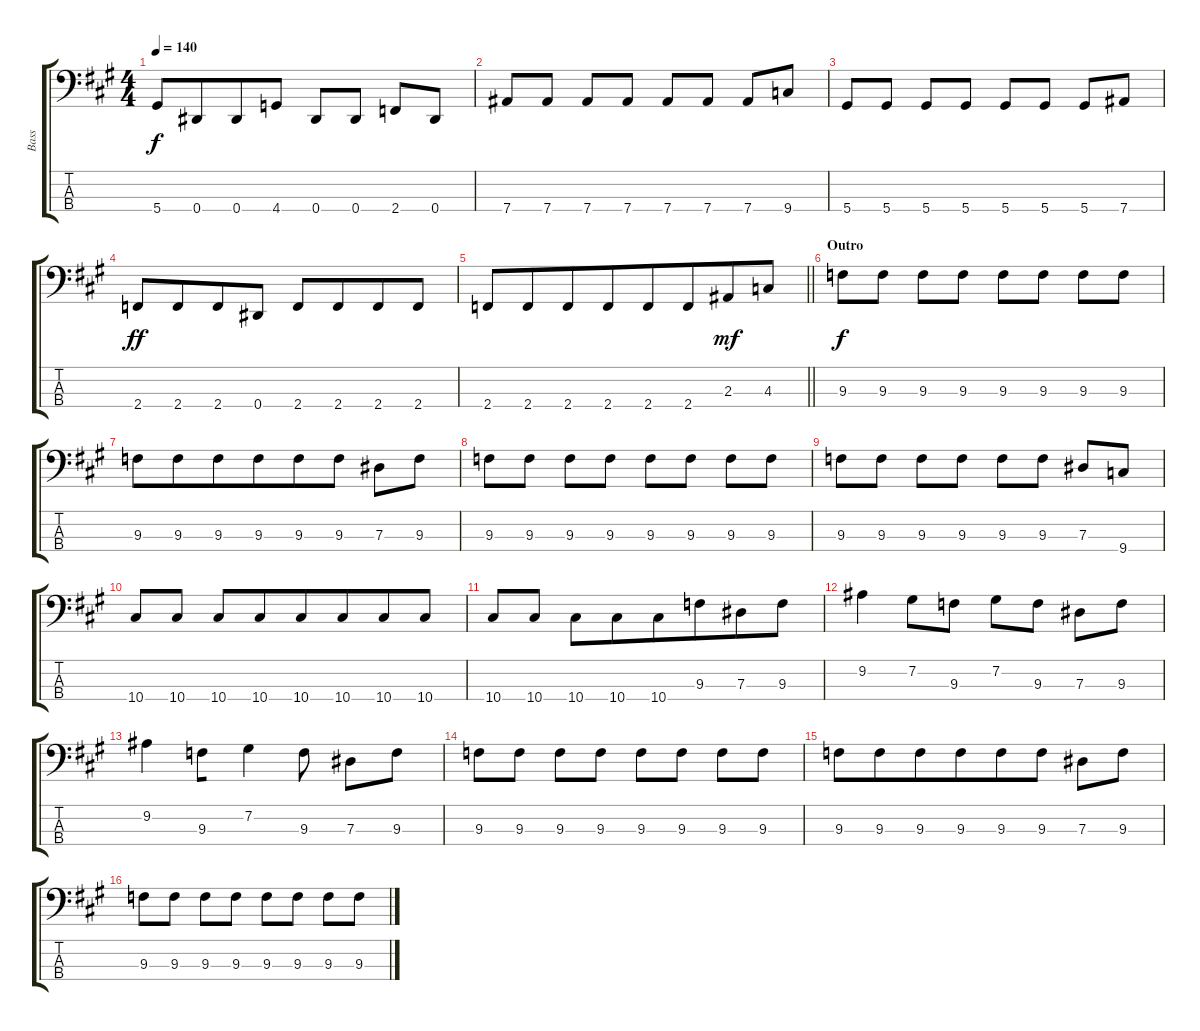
\track ("Bass" "Bass") {instrument electricbasspick}
\staff {score tabs}
\tuning (Gb2 Db2 Ab1 Eb1) {hide}
\ts (4 4)
\tempo 140
\clef f4
\ks a
5.4.8{dy f} 0.4.8{beam merge} 0.4.8 4.4.8 0.4.8 0.4.8 2.4.8 0.4.8 |
7.4.8 7.4.8 7.4.8{beam merge} 7.4.8 7.4.8 7.4.8 7.4.8 9.4.8 |
5.4.8 5.4.8 5.4.8{beam merge} 5.4.8 5.4.8 5.4.8 5.4.8 7.4.8 |
2.4.8{dy ff} 2.4.8{beam merge} 2.4.8 0.4.8 2.4.8{beam merge} 2.4.8{beam merge} 2.4.8 2.4.8 |
\barLineRight lightlight
2.4.8 2.4.8{beam merge} 2.4.8{beam merge} 2.4.8{beam merge} 2.4.8 2.4.8{beam merge} 2.3.8{dy mf beam merge} 4.3.8 |
\section ("" "Outro")
9.3.8{dy f} 9.3.8 9.3.8 9.3.8 9.3.8 9.3.8 9.3.8{beam merge} 9.3.8 |
9.3.8 9.3.8{beam merge} 9.3.8{beam merge} 9.3.8{beam merge} 9.3.8 9.3.8 7.3.8 9.3.8 |
9.3.8{beam merge} 9.3.8 9.3.8{beam merge} 9.3.8 9.3.8{beam merge} 9.3.8 9.3.8 9.3.8 |
9.3.8 9.3.8 9.3.8{beam merge} 9.3.8 9.3.8{beam merge} 9.3.8 7.3.8{beam merge} 9.4.8 |
10.4.8{beam merge} 10.4.8 10.4.8 10.4.8{beam merge} 10.4.8 10.4.8{beam merge} 10.4.8 10.4.8 |
10.4.8{beam merge} 10.4.8 10.4.8 10.4.8{beam merge} 10.4.8 9.3.8{beam merge} 7.3.8 9.3.8 |
9.2.4 7.2.8 9.3.8 7.2.8 9.3.8 7.3.8 9.3.8 |
9.2.4 9.3.8{beam merge} 7.2.4 9.3.8 7.3.8 9.3.8 |
9.3.8 9.3.8 9.3.8 9.3.8 9.3.8 9.3.8 9.3.8{beam merge} 9.3.8 |
9.3.8 9.3.8{beam merge} 9.3.8{beam merge} 9.3.8{beam merge} 9.3.8 9.3.8 7.3.8 9.3.8 |
9.3.8{beam merge} 9.3.8 9.3.8{beam merge} 9.3.8 9.3.8{beam merge} 9.3.8 9.3.8 9.3.8
